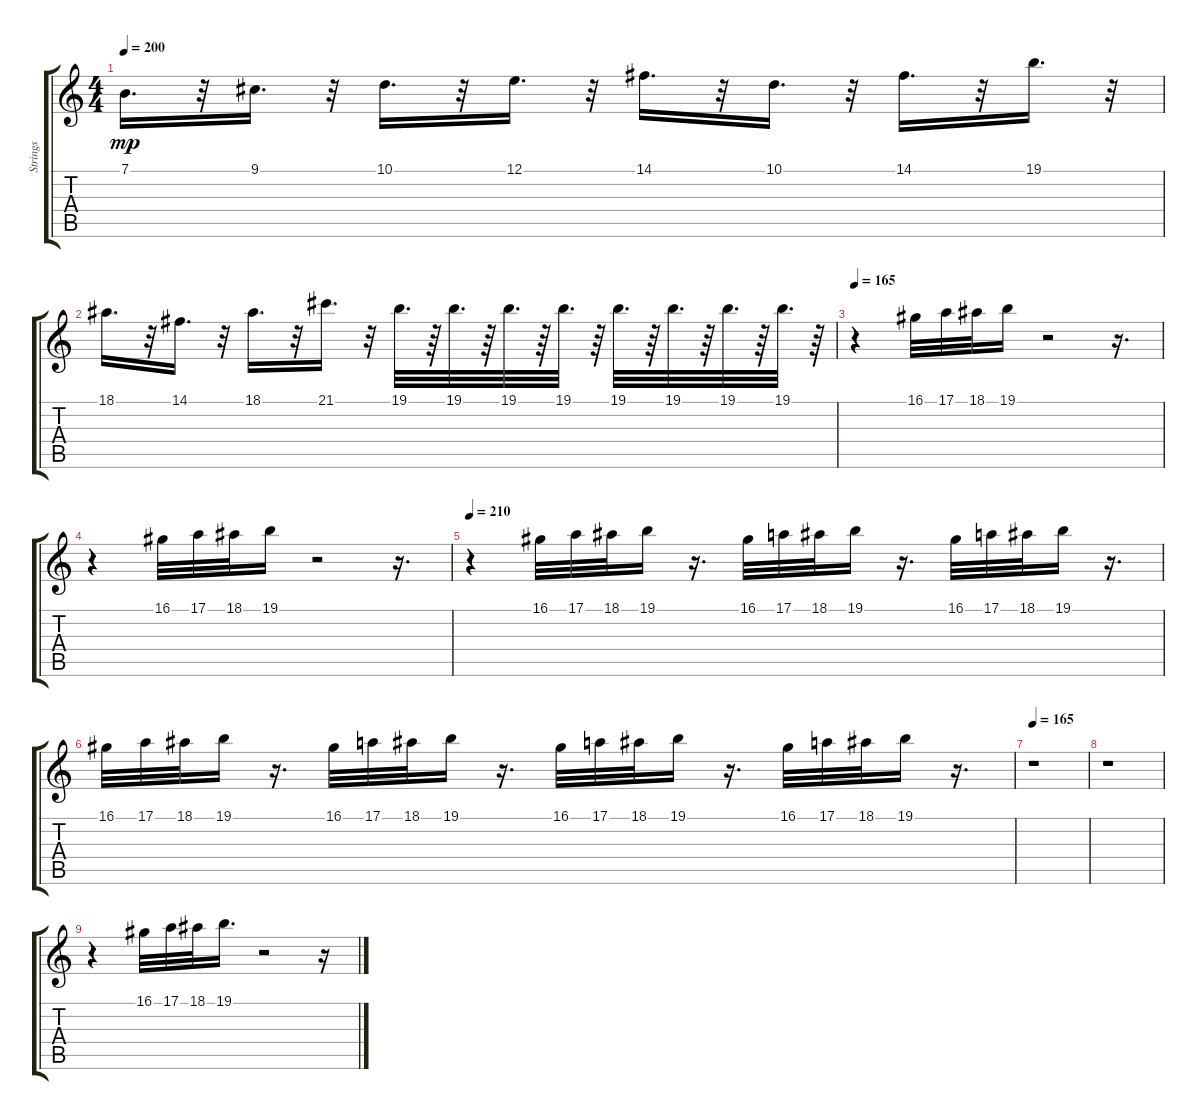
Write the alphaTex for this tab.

\track ("Strings" "Strings") {instrument stringensemble1}
\staff {score tabs}
\tuning (E4 B3 G3 D3 A2 E2) {hide}
\ts (4 4)
\tempo 200
\clef g2
\ks c
7.1.16{d dy mp} r.32 9.1.16{d} r.32 10.1.16{d} r.32 12.1.16{d} r.32 14.1.16{d} r.32 10.1.16{d} r.32 14.1.16{d} r.32 19.1.16{d} r.32 |
18.1.16{d} r.32 14.1.16{d} r.32 18.1.16{d} r.32 21.1.16{d} r.32 19.1.32{d} r.64 19.1.32{d} r.64 19.1.32{d} r.64 19.1.32{d} r.64 19.1.32{d} r.64 19.1.32{d} r.64 19.1.32{d} r.64 19.1.32{d} r.64 |
\tempo 165
r.4 16.1.32 17.1.32 18.1.32 19.1.16 r.2 r.16{d} |
r.4 16.1.32 17.1.32 18.1.32 19.1.16 r.2 r.16{d} |
\tempo 210
r.4 16.1.32 17.1.32 18.1.32 19.1.16 r.16{d} 16.1.32 17.1.32 18.1.32 19.1.16 r.16{d} 16.1.32 17.1.32 18.1.32 19.1.16 r.16{d} |
16.1.32 17.1.32 18.1.32 19.1.16 r.16{d} 16.1.32 17.1.32 18.1.32 19.1.16 r.16{d} 16.1.32 17.1.32 18.1.32 19.1.16 r.16{d} 16.1.32 17.1.32 18.1.32 19.1.16 r.16{d} |
\tempo 165
r.1 |
r.1 |
r.4 16.1.32 17.1.32 18.1.32 19.1.16{d} r.2 r.16
